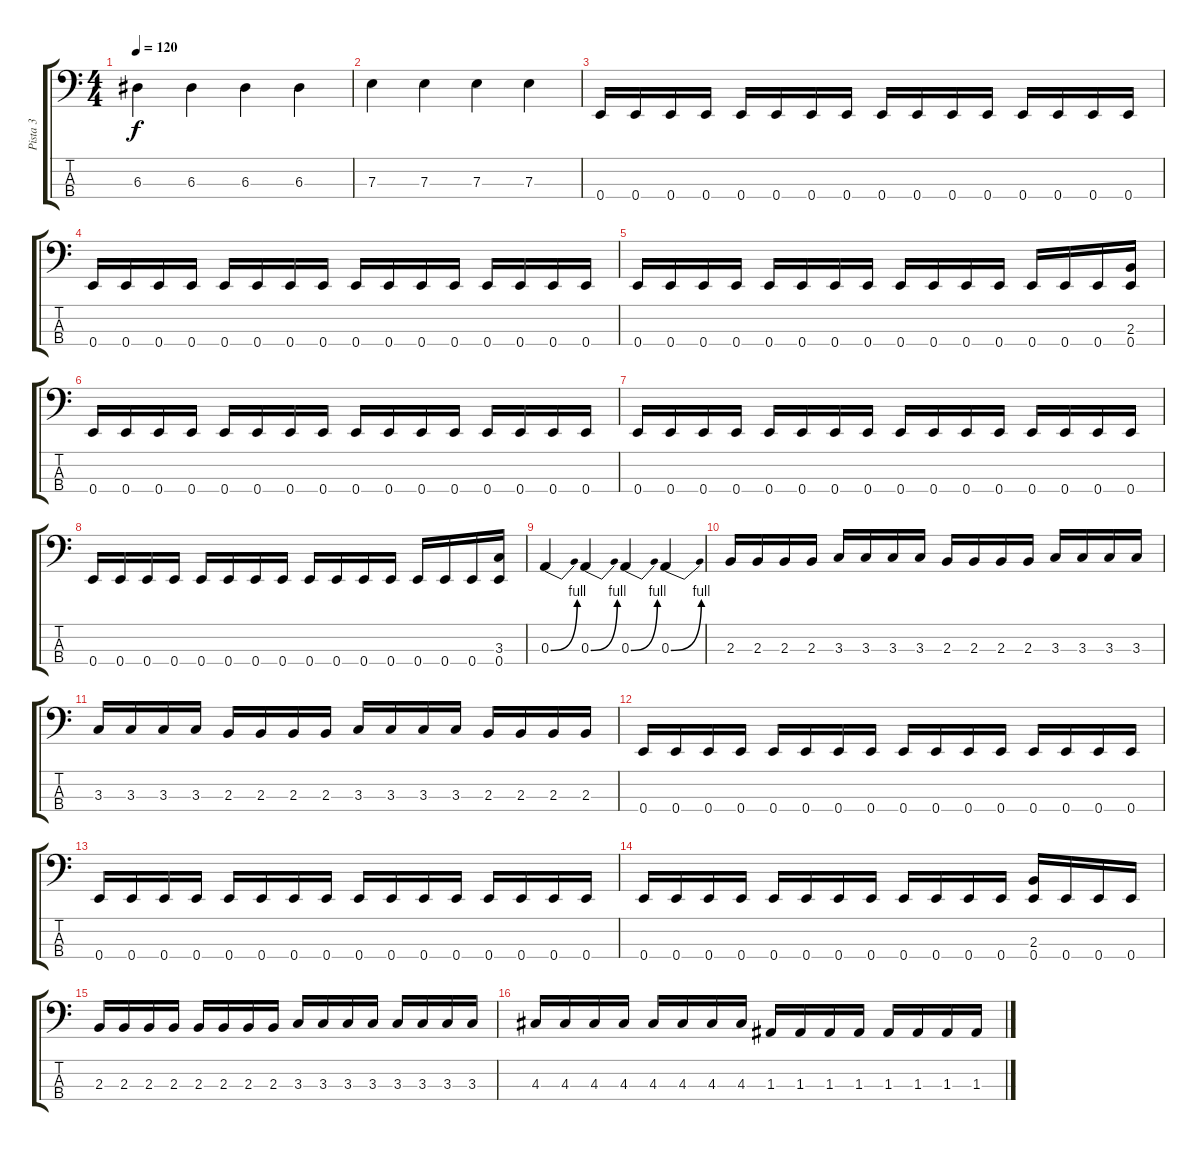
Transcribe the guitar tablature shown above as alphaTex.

\track ("Pista 3" "Pista 3") {instrument electricbassfinger}
\staff {score tabs}
\tuning (G2 D2 A1 E1) {hide}
\ts (4 4)
\tempo 120
\clef f4
\ks c
6.3.4{dy f} 6.3.4 6.3.4 6.3.4 |
7.3.4 7.3.4 7.3.4 7.3.4 |
0.4.16 0.4.16 0.4.16 0.4.16 0.4.16 0.4.16 0.4.16 0.4.16 0.4.16 0.4.16 0.4.16 0.4.16 0.4.16 0.4.16 0.4.16 0.4.16 |
0.4.16 0.4.16 0.4.16 0.4.16 0.4.16 0.4.16 0.4.16 0.4.16 0.4.16 0.4.16 0.4.16 0.4.16 0.4.16 0.4.16 0.4.16 0.4.16 |
0.4.16 0.4.16 0.4.16 0.4.16 0.4.16 0.4.16 0.4.16 0.4.16 0.4.16 0.4.16 0.4.16 0.4.16 0.4.16 0.4.16 0.4.16 (2.3 0.4).16 |
0.4.16 0.4.16 0.4.16 0.4.16 0.4.16 0.4.16 0.4.16 0.4.16 0.4.16 0.4.16 0.4.16 0.4.16 0.4.16 0.4.16 0.4.16 0.4.16 |
0.4.16 0.4.16 0.4.16 0.4.16 0.4.16 0.4.16 0.4.16 0.4.16 0.4.16 0.4.16 0.4.16 0.4.16 0.4.16 0.4.16 0.4.16 0.4.16 |
0.4.16 0.4.16 0.4.16 0.4.16 0.4.16 0.4.16 0.4.16 0.4.16 0.4.16 0.4.16 0.4.16 0.4.16 0.4.16 0.4.16 0.4.16 (3.3 0.4).16 |
0.3{be (bend 0 0 60 4)}.4 0.3{be (bend 0 0 60 4)}.4 0.3{be (bend 0 0 60 4)}.4 0.3{be (bend 0 0 60 4)}.4 |
2.3.16 2.3.16 2.3.16 2.3.16 3.3.16 3.3.16 3.3.16 3.3.16 2.3.16 2.3.16 2.3.16 2.3.16 3.3.16 3.3.16 3.3.16 3.3.16 |
3.3.16 3.3.16 3.3.16 3.3.16 2.3.16 2.3.16 2.3.16 2.3.16 3.3.16 3.3.16 3.3.16 3.3.16 2.3.16 2.3.16 2.3.16 2.3.16 |
0.4.16 0.4.16 0.4.16 0.4.16 0.4.16 0.4.16 0.4.16 0.4.16 0.4.16 0.4.16 0.4.16 0.4.16 0.4.16 0.4.16 0.4.16 0.4.16 |
0.4.16 0.4.16 0.4.16 0.4.16 0.4.16 0.4.16 0.4.16 0.4.16 0.4.16 0.4.16 0.4.16 0.4.16 0.4.16 0.4.16 0.4.16 0.4.16 |
0.4.16 0.4.16 0.4.16 0.4.16 0.4.16 0.4.16 0.4.16 0.4.16 0.4.16 0.4.16 0.4.16 0.4.16 (2.3 0.4).16 0.4.16 0.4.16 0.4.16 |
2.3.16 2.3.16 2.3.16 2.3.16 2.3.16 2.3.16 2.3.16 2.3.16 3.3.16 3.3.16 3.3.16 3.3.16 3.3.16 3.3.16 3.3.16 3.3.16 |
4.3.16 4.3.16 4.3.16 4.3.16 4.3.16 4.3.16 4.3.16 4.3.16 1.3.16 1.3.16 1.3.16 1.3.16 1.3.16 1.3.16 1.3.16 1.3.16
